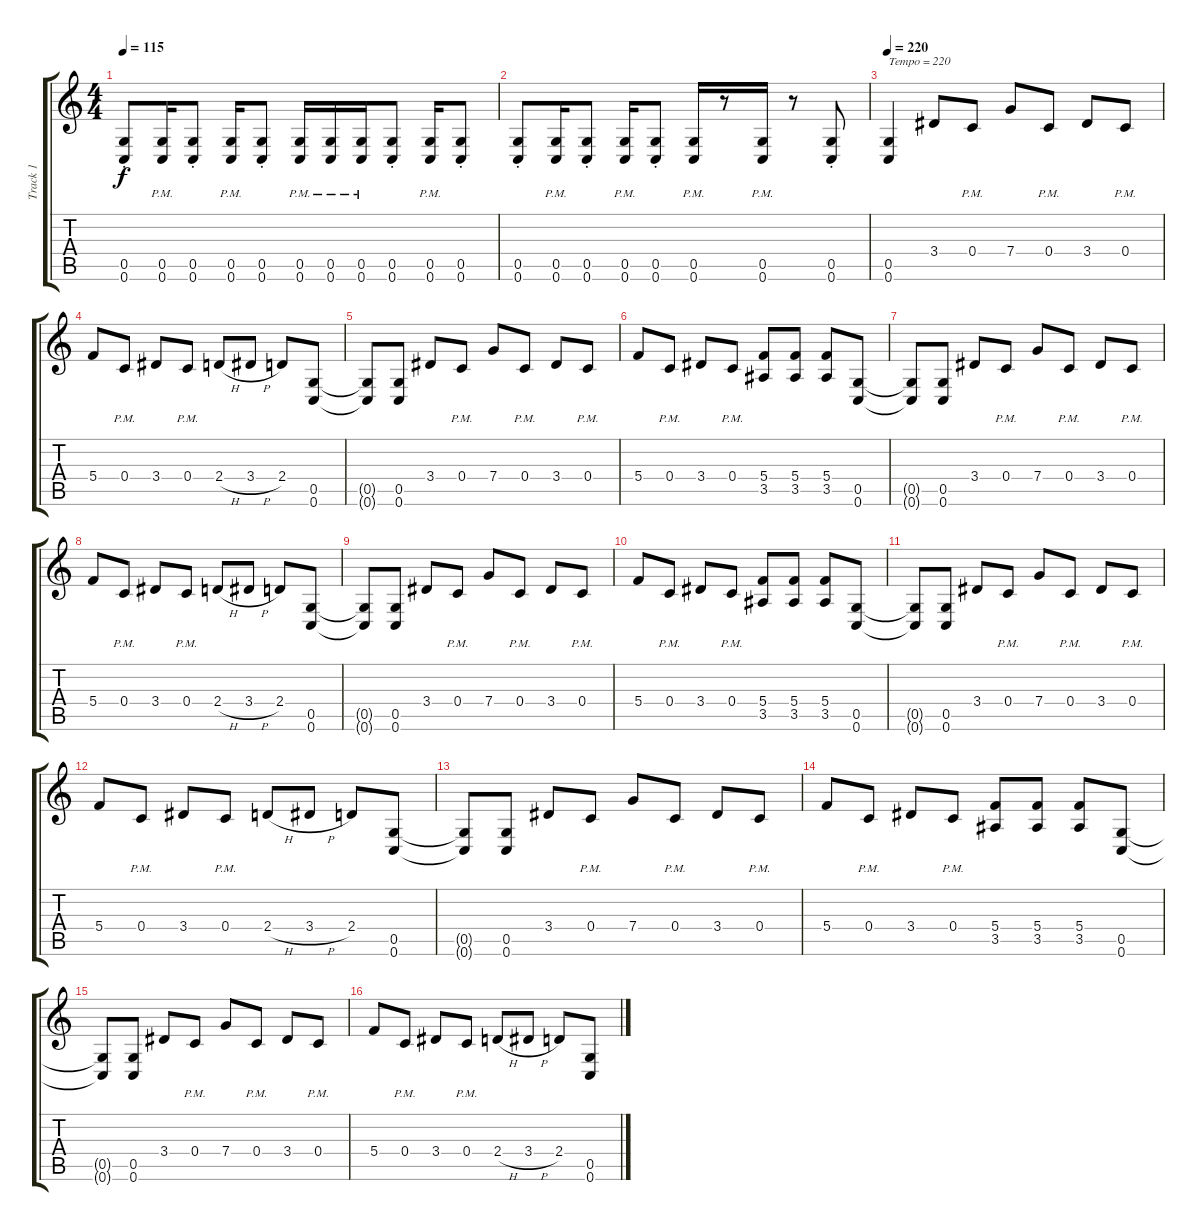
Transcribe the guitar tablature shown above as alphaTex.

\track ("Track 1" "Track 1") {instrument distortionguitar}
\staff {score tabs}
\tuning (D4 A3 F3 C3 G2 C2) {hide}
\ts (4 4)
\tempo 115
\clef g2
\ks c
(0.5{st} 0.6{st}).8{dy f} (0.5{pm} 0.6{pm}).16 (0.5{st} 0.6{st}).8 (0.5{pm} 0.6{pm}).16 (0.5{st} 0.6{st}).8 (0.5{pm} 0.6{pm}).16 (0.5{pm} 0.6{pm}).16 (0.5{pm} 0.6{pm}).16 (0.5{st} 0.6{st}).8 (0.5{pm} 0.6{pm}).16 (0.5{st} 0.6{st}).8 |
(0.5{st} 0.6{st}).8 (0.5{pm} 0.6{pm}).16 (0.5{st} 0.6{st}).8 (0.5{pm} 0.6{pm}).16 (0.5{st} 0.6{st}).8 (0.5{pm} 0.6{pm}).16 r.8 (0.5{pm} 0.6{pm}).16 r.8 (0.5{st} 0.6{st}).8 |
\tempo 220
(0.5 0.6).4{txt "Tempo = 220"} 3.4.8 0.4{pm}.8 7.4.8 0.4{pm}.8 3.4.8 0.4{pm}.8 |
5.4.8 0.4{pm}.8 3.4.8 0.4{pm}.8 2.4{h}.8 3.4{h}.8 2.4.8 (0.5 0.6).8 |
(0.5{t} 0.6{t}).8 (0.5 0.6).8 3.4.8 0.4{pm}.8 7.4.8 0.4{pm}.8 3.4.8 0.4{pm}.8 |
5.4.8 0.4{pm}.8 3.4.8 0.4{pm}.8 (5.4 3.5).8 (5.4 3.5).8 (5.4 3.5).8 (0.5 0.6).8 |
(0.5{t} 0.6{t}).8 (0.5 0.6).8 3.4.8 0.4{pm}.8 7.4.8 0.4{pm}.8 3.4.8 0.4{pm}.8 |
5.4.8 0.4{pm}.8 3.4.8 0.4{pm}.8 2.4{h}.8 3.4{h}.8 2.4.8 (0.5 0.6).8 |
(0.5{t} 0.6{t}).8 (0.5 0.6).8 3.4.8 0.4{pm}.8 7.4.8 0.4{pm}.8 3.4.8 0.4{pm}.8 |
5.4.8 0.4{pm}.8 3.4.8 0.4{pm}.8 (5.4 3.5).8 (5.4 3.5).8 (5.4 3.5).8 (0.5 0.6).8 |
(0.5{t} 0.6{t}).8 (0.5 0.6).8 3.4.8 0.4{pm}.8 7.4.8 0.4{pm}.8 3.4.8 0.4{pm}.8 |
5.4.8 0.4{pm}.8 3.4.8 0.4{pm}.8 2.4{h}.8 3.4{h}.8 2.4.8 (0.5 0.6).8 |
(0.5{t} 0.6{t}).8 (0.5 0.6).8 3.4.8 0.4{pm}.8 7.4.8 0.4{pm}.8 3.4.8 0.4{pm}.8 |
5.4.8 0.4{pm}.8 3.4.8 0.4{pm}.8 (5.4 3.5).8 (5.4 3.5).8 (5.4 3.5).8 (0.5 0.6).8 |
(0.5{t} 0.6{t}).8 (0.5 0.6).8 3.4.8 0.4{pm}.8 7.4.8 0.4{pm}.8 3.4.8 0.4{pm}.8 |
5.4.8 0.4{pm}.8 3.4.8 0.4{pm}.8 2.4{h}.8 3.4{h}.8 2.4.8 (0.5 0.6).8
